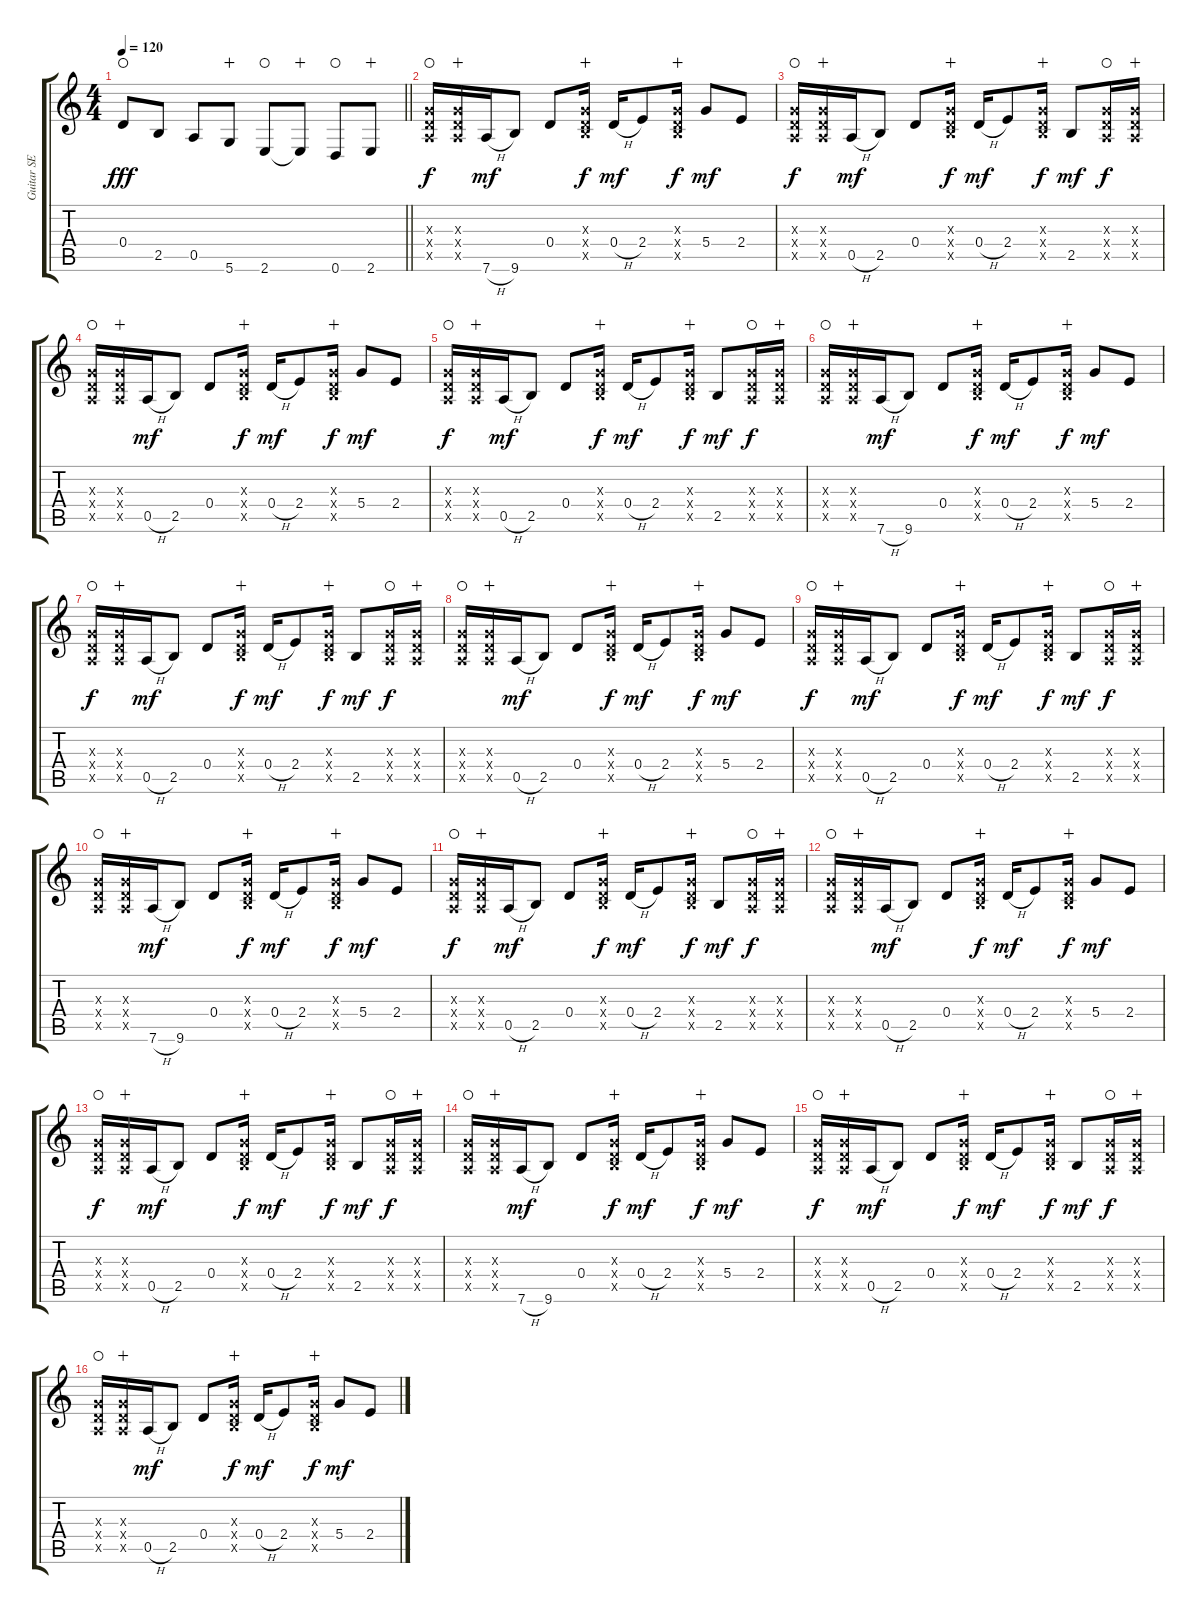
\track ("Guitar SE" "Guitar SE") {instrument overdrivenguitar}
\staff {score tabs}
\tuning (E4 B3 G3 D3 A2 D2) {hide}
\ts (4 4)
\tempo 120
\clef g2
\barLineRight lightlight
\ks c
0.4.8{dy fff waho} 2.5.8 0.5.8 5.6.8{wahc} 2.6.8{waho} 2.6{t}.8{wahc} 0.6.8{waho} 2.6.8{wahc} |
(0.3{x} 0.4{x} 0.5{x}).16{dy f waho} (0.3{x} 0.4{x} 0.5{x}).16{wahc} 7.6{h}.16{dy mf} 9.6.8 0.4.8 (0.3{x} 0.4{x} 2.5{x}).16{dy f wahc} 0.4{h}.16{dy mf} 2.4.8 (0.3{x} 0.4{x} 2.5{x}).16{dy f wahc} 5.4.8{dy mf} 2.4.8 |
(0.3{x} 0.4{x} 0.5{x}).16{dy f waho} (0.3{x} 0.4{x} 0.5{x}).16{wahc} 0.5{h}.16{dy mf} 2.5.8 0.4.8 (0.3{x} 0.4{x} 2.5{x}).16{dy f wahc} 0.4{h}.16{dy mf} 2.4.8 (0.3{x} 0.4{x} 2.5{x}).16{dy f wahc} 2.5.8{dy mf} (0.3{x} 0.4{x} 0.5{x}).16{dy f waho} (0.3{x} 0.4{x} 0.5{x}).16{wahc} |
(0.3{x} 0.4{x} 0.5{x}).16{waho} (0.3{x} 0.4{x} 0.5{x}).16{wahc} 0.5{h}.16{dy mf} 2.5.8 0.4.8 (0.3{x} 0.4{x} 2.5{x}).16{dy f wahc} 0.4{h}.16{dy mf} 2.4.8 (0.3{x} 0.4{x} 2.5{x}).16{dy f wahc} 5.4.8{dy mf} 2.4.8 |
(0.3{x} 0.4{x} 0.5{x}).16{dy f waho} (0.3{x} 0.4{x} 0.5{x}).16{wahc} 0.5{h}.16{dy mf} 2.5.8 0.4.8 (0.3{x} 0.4{x} 2.5{x}).16{dy f wahc} 0.4{h}.16{dy mf} 2.4.8 (0.3{x} 0.4{x} 2.5{x}).16{dy f wahc} 2.5.8{dy mf} (0.3{x} 0.4{x} 0.5{x}).16{dy f waho} (0.3{x} 0.4{x} 0.5{x}).16{wahc} |
(0.3{x} 0.4{x} 0.5{x}).16{waho} (0.3{x} 0.4{x} 0.5{x}).16{wahc} 7.6{h}.16{dy mf} 9.6.8 0.4.8 (0.3{x} 0.4{x} 2.5{x}).16{dy f wahc} 0.4{h}.16{dy mf} 2.4.8 (0.3{x} 0.4{x} 2.5{x}).16{dy f wahc} 5.4.8{dy mf} 2.4.8 |
(0.3{x} 0.4{x} 0.5{x}).16{dy f waho} (0.3{x} 0.4{x} 0.5{x}).16{wahc} 0.5{h}.16{dy mf} 2.5.8 0.4.8 (0.3{x} 0.4{x} 2.5{x}).16{dy f wahc} 0.4{h}.16{dy mf} 2.4.8 (0.3{x} 0.4{x} 2.5{x}).16{dy f wahc} 2.5.8{dy mf} (0.3{x} 0.4{x} 0.5{x}).16{dy f waho} (0.3{x} 0.4{x} 0.5{x}).16{wahc} |
(0.3{x} 0.4{x} 0.5{x}).16{waho} (0.3{x} 0.4{x} 0.5{x}).16{wahc} 0.5{h}.16{dy mf} 2.5.8 0.4.8 (0.3{x} 0.4{x} 2.5{x}).16{dy f wahc} 0.4{h}.16{dy mf} 2.4.8 (0.3{x} 0.4{x} 2.5{x}).16{dy f wahc} 5.4.8{dy mf} 2.4.8 |
(0.3{x} 0.4{x} 0.5{x}).16{dy f waho} (0.3{x} 0.4{x} 0.5{x}).16{wahc} 0.5{h}.16{dy mf} 2.5.8 0.4.8 (0.3{x} 0.4{x} 2.5{x}).16{dy f wahc} 0.4{h}.16{dy mf} 2.4.8 (0.3{x} 0.4{x} 2.5{x}).16{dy f wahc} 2.5.8{dy mf} (0.3{x} 0.4{x} 0.5{x}).16{dy f waho} (0.3{x} 0.4{x} 0.5{x}).16{wahc} |
(0.3{x} 0.4{x} 0.5{x}).16{waho} (0.3{x} 0.4{x} 0.5{x}).16{wahc} 7.6{h}.16{dy mf} 9.6.8 0.4.8 (0.3{x} 0.4{x} 2.5{x}).16{dy f wahc} 0.4{h}.16{dy mf} 2.4.8 (0.3{x} 0.4{x} 2.5{x}).16{dy f wahc} 5.4.8{dy mf} 2.4.8 |
(0.3{x} 0.4{x} 0.5{x}).16{dy f waho} (0.3{x} 0.4{x} 0.5{x}).16{wahc} 0.5{h}.16{dy mf} 2.5.8 0.4.8 (0.3{x} 0.4{x} 2.5{x}).16{dy f wahc} 0.4{h}.16{dy mf} 2.4.8 (0.3{x} 0.4{x} 2.5{x}).16{dy f wahc} 2.5.8{dy mf} (0.3{x} 0.4{x} 0.5{x}).16{dy f waho} (0.3{x} 0.4{x} 0.5{x}).16{wahc} |
(0.3{x} 0.4{x} 0.5{x}).16{waho} (0.3{x} 0.4{x} 0.5{x}).16{wahc} 0.5{h}.16{dy mf} 2.5.8 0.4.8 (0.3{x} 0.4{x} 2.5{x}).16{dy f wahc} 0.4{h}.16{dy mf} 2.4.8 (0.3{x} 0.4{x} 2.5{x}).16{dy f wahc} 5.4.8{dy mf} 2.4.8 |
(0.3{x} 0.4{x} 0.5{x}).16{dy f waho} (0.3{x} 0.4{x} 0.5{x}).16{wahc} 0.5{h}.16{dy mf} 2.5.8 0.4.8 (0.3{x} 0.4{x} 2.5{x}).16{dy f wahc} 0.4{h}.16{dy mf} 2.4.8 (0.3{x} 0.4{x} 2.5{x}).16{dy f wahc} 2.5.8{dy mf} (0.3{x} 0.4{x} 0.5{x}).16{dy f waho} (0.3{x} 0.4{x} 0.5{x}).16{wahc} |
(0.3{x} 0.4{x} 0.5{x}).16{waho} (0.3{x} 0.4{x} 0.5{x}).16{wahc} 7.6{h}.16{dy mf} 9.6.8 0.4.8 (0.3{x} 0.4{x} 2.5{x}).16{dy f wahc} 0.4{h}.16{dy mf} 2.4.8 (0.3{x} 0.4{x} 2.5{x}).16{dy f wahc} 5.4.8{dy mf} 2.4.8 |
(0.3{x} 0.4{x} 0.5{x}).16{dy f waho} (0.3{x} 0.4{x} 0.5{x}).16{wahc} 0.5{h}.16{dy mf} 2.5.8 0.4.8 (0.3{x} 0.4{x} 2.5{x}).16{dy f wahc} 0.4{h}.16{dy mf} 2.4.8 (0.3{x} 0.4{x} 2.5{x}).16{dy f wahc} 2.5.8{dy mf} (0.3{x} 0.4{x} 0.5{x}).16{dy f waho} (0.3{x} 0.4{x} 0.5{x}).16{wahc} |
(0.3{x} 0.4{x} 0.5{x}).16{waho} (0.3{x} 0.4{x} 0.5{x}).16{wahc} 0.5{h}.16{dy mf} 2.5.8 0.4.8 (0.3{x} 0.4{x} 2.5{x}).16{dy f wahc} 0.4{h}.16{dy mf} 2.4.8 (0.3{x} 0.4{x} 2.5{x}).16{dy f wahc} 5.4.8{dy mf} 2.4.8
